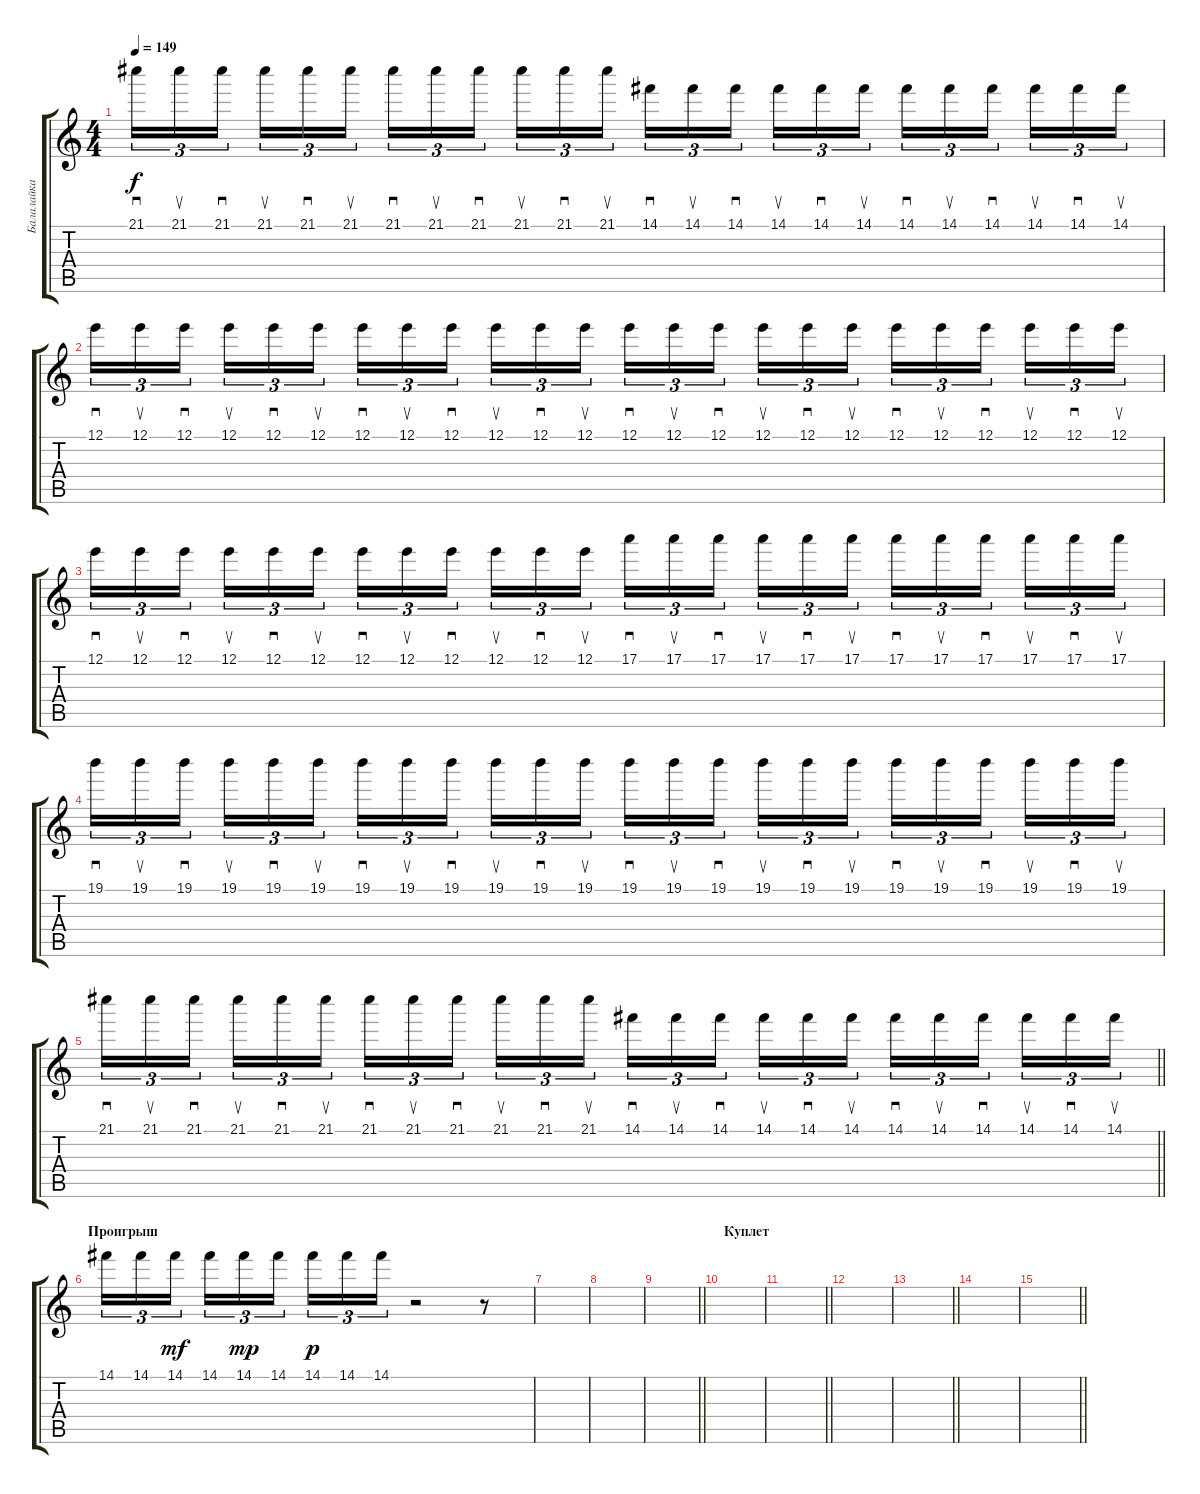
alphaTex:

\track ("Балалайка" "Балалайка") {instrument acousticguitarnylon}
\staff {score tabs}
\tuning (E4 B3 G3 D3 A2 E2) {hide}
\ts (4 4)
\tempo 149
\clef g2
\ks c
21.1.16{sd tu (3 2) dy f} 21.1.16{su tu (3 2)} 21.1.16{sd tu (3 2) beam splitsecondary} 21.1.16{su tu (3 2)} 21.1.16{sd tu (3 2)} 21.1.16{su tu (3 2)} 21.1.16{sd tu (3 2)} 21.1.16{su tu (3 2)} 21.1.16{sd tu (3 2) beam splitsecondary} 21.1.16{su tu (3 2)} 21.1.16{sd tu (3 2)} 21.1.16{su tu (3 2)} 14.1.16{sd tu (3 2)} 14.1.16{su tu (3 2)} 14.1.16{sd tu (3 2) beam splitsecondary} 14.1.16{su tu (3 2)} 14.1.16{sd tu (3 2)} 14.1.16{su tu (3 2)} 14.1.16{sd tu (3 2)} 14.1.16{su tu (3 2)} 14.1.16{sd tu (3 2) beam splitsecondary} 14.1.16{su tu (3 2)} 14.1.16{sd tu (3 2)} 14.1.16{su tu (3 2)} |
12.1.16{sd tu (3 2)} 12.1.16{su tu (3 2)} 12.1.16{sd tu (3 2) beam splitsecondary} 12.1.16{su tu (3 2)} 12.1.16{sd tu (3 2)} 12.1.16{su tu (3 2)} 12.1.16{sd tu (3 2)} 12.1.16{su tu (3 2)} 12.1.16{sd tu (3 2) beam splitsecondary} 12.1.16{su tu (3 2)} 12.1.16{sd tu (3 2)} 12.1.16{su tu (3 2)} 12.1.16{sd tu (3 2)} 12.1.16{su tu (3 2)} 12.1.16{sd tu (3 2) beam splitsecondary} 12.1.16{su tu (3 2)} 12.1.16{sd tu (3 2)} 12.1.16{su tu (3 2)} 12.1.16{sd tu (3 2)} 12.1.16{su tu (3 2)} 12.1.16{sd tu (3 2) beam splitsecondary} 12.1.16{su tu (3 2)} 12.1.16{sd tu (3 2)} 12.1.16{su tu (3 2)} |
12.1.16{sd tu (3 2)} 12.1.16{su tu (3 2)} 12.1.16{sd tu (3 2) beam splitsecondary} 12.1.16{su tu (3 2)} 12.1.16{sd tu (3 2)} 12.1.16{su tu (3 2)} 12.1.16{sd tu (3 2)} 12.1.16{su tu (3 2)} 12.1.16{sd tu (3 2) beam splitsecondary} 12.1.16{su tu (3 2)} 12.1.16{sd tu (3 2)} 12.1.16{su tu (3 2)} 17.1.16{sd tu (3 2)} 17.1.16{su tu (3 2)} 17.1.16{sd tu (3 2) beam splitsecondary} 17.1.16{su tu (3 2)} 17.1.16{sd tu (3 2)} 17.1.16{su tu (3 2)} 17.1.16{sd tu (3 2)} 17.1.16{su tu (3 2)} 17.1.16{sd tu (3 2) beam splitsecondary} 17.1.16{su tu (3 2)} 17.1.16{sd tu (3 2)} 17.1.16{su tu (3 2)} |
19.1.16{sd tu (3 2)} 19.1.16{su tu (3 2)} 19.1.16{sd tu (3 2) beam splitsecondary} 19.1.16{su tu (3 2)} 19.1.16{sd tu (3 2)} 19.1.16{su tu (3 2)} 19.1.16{sd tu (3 2)} 19.1.16{su tu (3 2)} 19.1.16{sd tu (3 2) beam splitsecondary} 19.1.16{su tu (3 2)} 19.1.16{sd tu (3 2)} 19.1.16{su tu (3 2)} 19.1.16{sd tu (3 2)} 19.1.16{su tu (3 2)} 19.1.16{sd tu (3 2) beam splitsecondary} 19.1.16{su tu (3 2)} 19.1.16{sd tu (3 2)} 19.1.16{su tu (3 2)} 19.1.16{sd tu (3 2)} 19.1.16{su tu (3 2)} 19.1.16{sd tu (3 2) beam splitsecondary} 19.1.16{su tu (3 2)} 19.1.16{sd tu (3 2)} 19.1.16{su tu (3 2)} |
\barLineRight lightlight
21.1.16{sd tu (3 2)} 21.1.16{su tu (3 2)} 21.1.16{sd tu (3 2) beam splitsecondary} 21.1.16{su tu (3 2)} 21.1.16{sd tu (3 2)} 21.1.16{su tu (3 2)} 21.1.16{sd tu (3 2)} 21.1.16{su tu (3 2)} 21.1.16{sd tu (3 2) beam splitsecondary} 21.1.16{su tu (3 2)} 21.1.16{sd tu (3 2)} 21.1.16{su tu (3 2)} 14.1.16{sd tu (3 2)} 14.1.16{su tu (3 2)} 14.1.16{sd tu (3 2) beam splitsecondary} 14.1.16{su tu (3 2)} 14.1.16{sd tu (3 2)} 14.1.16{su tu (3 2)} 14.1.16{sd tu (3 2)} 14.1.16{su tu (3 2)} 14.1.16{sd tu (3 2) beam splitsecondary} 14.1.16{su tu (3 2)} 14.1.16{sd tu (3 2)} 14.1.16{su tu (3 2)} |
\section ("" "Проигрыш")
14.1.16{tu (3 2)} 14.1.16{tu (3 2)} 14.1.16{tu (3 2) dy mf beam splitsecondary} 14.1.16{tu (3 2)} 14.1.16{tu (3 2) dy mp} 14.1.16{tu (3 2)} 14.1.16{tu (3 2) dy p} 14.1.16{tu (3 2)} 14.1.16{tu (3 2)} r.2 r.8 |
|
|
\barLineRight lightlight
|
\section ("" "Куплет")
|
\barLineRight lightlight
|
|
\barLineRight lightlight
|
|
\barLineRight lightlight
